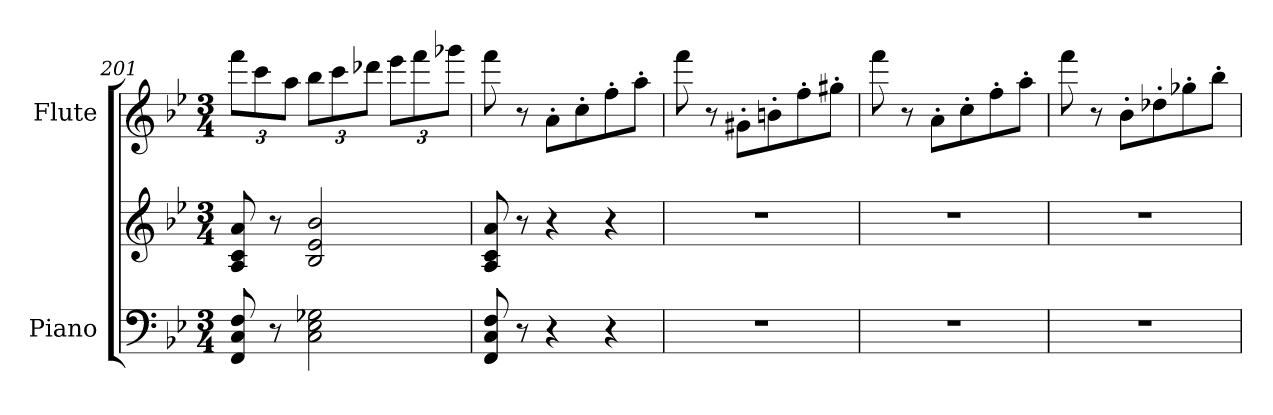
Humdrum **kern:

**kern	**kern	**kern
*part2	*part2	*part1
*staff3	*staff2	*staff1
*I"Piano	*	*I"Flute
*I'Pno	*	*
*clefF4	*clefG2	*clefG2
*k[b-e-]	*k[b-e-]	*k[b-e-]
*B-:	*B-:	*B-:
*M3/4	*M3/4	*M3/4
*	*	*Xbrackettup
=201	=201	=201
8FF/ 8C/ 8F/	8A/ 8c/ 8a/	12fff\L
.	.	12ccc\
8r	8r	.
.	.	12aa\J
2C\ 2E-\ 2G-X\	2B-/ 2e-/ 2b-/	12bb-\L
.	.	12ccc\
.	.	12ddd-X\J
.	.	12eee-\L
.	.	12fff\
.	.	12ggg-X\J
!!LO:PB:g=z
=202	=202	=202
8FF/ 8C/ 8F/	8A/ 8c/ 8a/	8fff\
8r	8r	8r
4r	4r	8a'\L
.	.	8cc'\
4r	4r	8ff'\
.	.	8aa'\J
=203	=203	=203
2.r	2.r	8fff\
.	.	8r
.	.	8g#X'\L
.	.	8bn'\
.	.	8ff'\
.	.	8gg#X'\J
=204	=204	=204
2.r	2.r	8fff\
.	.	8r
.	.	8a'\L
.	.	8cc'\
.	.	8ff'\
.	.	8aa'\J
=205	=205	=205
2.r	2.r	8fff\
.	.	8r
.	.	8b-'\L
.	.	8dd-X'\
.	.	8gg-X'\
.	.	8bb-'\J
=	=	=
*-	*-	*-
